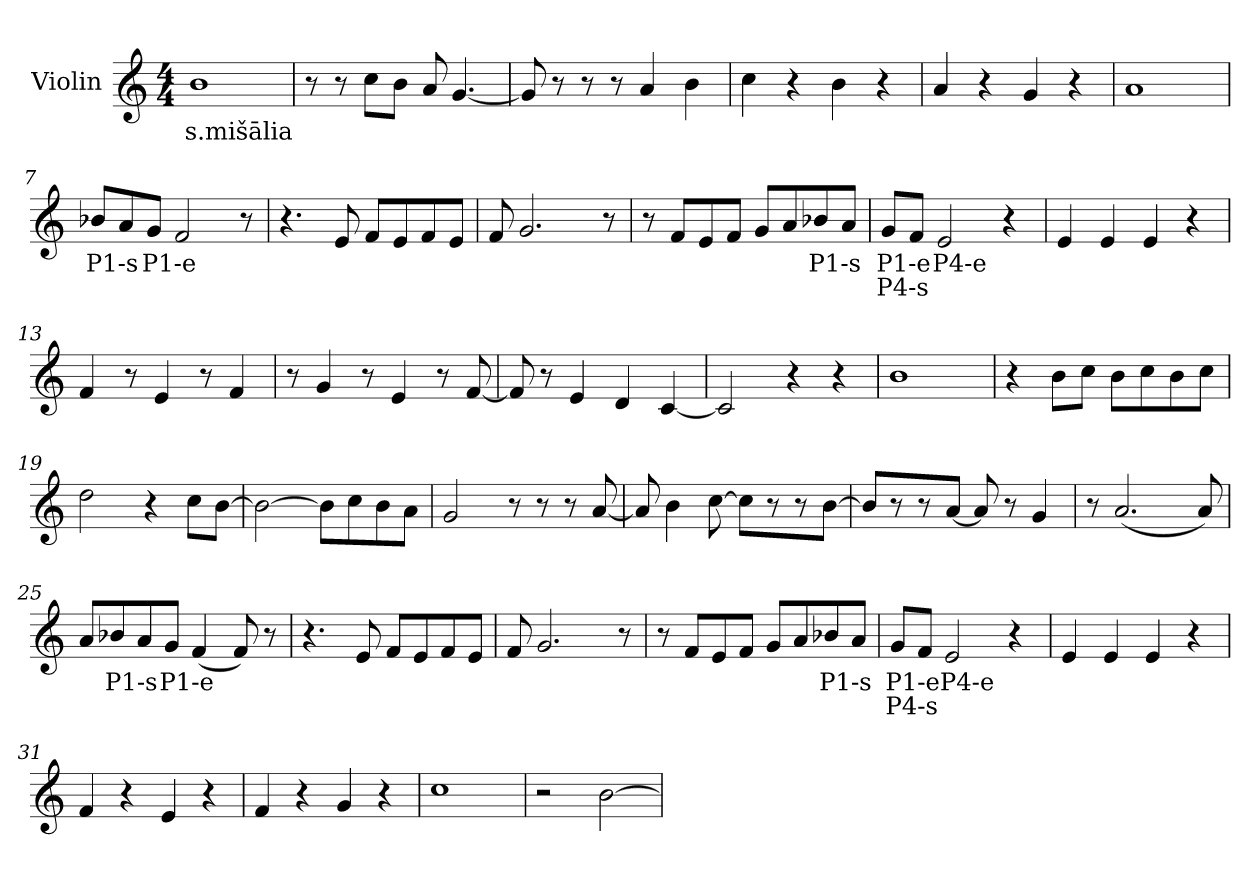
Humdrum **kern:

**kern	**text	**text
*part1	*part1	*part1
*staff1	*staff1	*staff1
*I"Violin	*	*
*clefG2	*	*
*k[]	*	*
*M4/4	*	*
*MM120	*	*
=1	=1	=1
!	!LO:LY:b	!
1b	s.mišālia	.
=2	=2	=2
8r	.	.
8r	.	.
8cc\L	.	.
8b\J	.	.
8a/	.	.
[4.g/	.	.
=3	=3	=3
8g/]	.	.
8r	.	.
8r	.	.
8r	.	.
4a/	.	.
4b\	.	.
=4	=4	=4
4cc\	.	.
4r	.	.
4b\	.	.
4r	.	.
=5	=5	=5
4a/	.	.
4r	.	.
4g/	.	.
4r	.	.
!!LO:LB:g=z
=6	=6	=6
1a	.	.
=7	=7	=7
!	!LO:LY:b	!
8b-Xi/L	P1-s	.
8ai/	.	.
!	!LO:LY:b	!
8gi/J	P1-e	.
2f/	.	.
8r	.	.
=8	=8	=8
4.r	.	.
8e/	.	.
8f/L	.	.
8e/	.	.
8f/	.	.
8e/J	.	.
=9	=9	=9
8f/	.	.
2.g/	.	.
8r	.	.
=10	=10	=10
8r	.	.
8f/L	.	.
8e/	.	.
8f/J	.	.
8g/L	.	.
8a/	.	.
!	!LO:LY:b	!
8b-Xi/	P1-s	.
8ai/J	.	.
=11	=11	=11
!	!LO:LY:b	!LO:LY:b
8gj/L	P1-e	P4-s
8fj/J	.	.
!	!LO:LY:b	!
2ej/	P4-e	.
4r	.	.
!!LO:LB:g=z
=12	=12	=12
4e/	.	.
4e/	.	.
4e/	.	.
4r	.	.
=13	=13	=13
4f/	.	.
8r	.	.
4e/	.	.
8r	.	.
4f/	.	.
=14	=14	=14
8r	.	.
4g/	.	.
8r	.	.
4e/	.	.
8r	.	.
[8f/	.	.
=15	=15	=15
8f/]	.	.
8r	.	.
4e/	.	.
4d/	.	.
[4c/	.	.
=16	=16	=16
2c/]	.	.
4r	.	.
4r	.	.
=17	=17	=17
1b	.	.
!!LO:LB:g=z
=18	=18	=18
4r	.	.
8b\L	.	.
8cc\J	.	.
8b\L	.	.
8cc\	.	.
8b\	.	.
8cc\J	.	.
=19	=19	=19
2dd\	.	.
4r	.	.
8cc\L	.	.
[8b\J	.	.
=20	=20	=20
2b\_	.	.
8b\L]	.	.
8cc\	.	.
8b\	.	.
8a\J	.	.
=21	=21	=21
2g/	.	.
8r	.	.
8r	.	.
8r	.	.
[8a/	.	.
=22	=22	=22
8a/]	.	.
4b\	.	.
[8cc\	.	.
8cc\L]	.	.
8r	.	.
8r	.	.
[8b\J	.	.
!!LO:LB:g=z
=23	=23	=23
8b/L]	.	.
8r	.	.
8r	.	.
[8a/J	.	.
8a/]	.	.
8r	.	.
4g/	.	.
=24	=24	=24
8r	.	.
(2.a/	.	.
8a/)	.	.
=25	=25	=25
8a/L	.	.
!	!LO:LY:b	!
8b-Xi/	P1-s	.
8ai/	.	.
!	!LO:LY:b	!
8gi/J	P1-e	.
(4f/	.	.
8f/)	.	.
8r	.	.
=26	=26	=26
4.r	.	.
8e/	.	.
8f/L	.	.
8e/	.	.
8f/	.	.
8e/J	.	.
=27	=27	=27
8f/	.	.
2.g/	.	.
8r	.	.
!!LO:LB:g=z
=28	=28	=28
8r	.	.
8f/L	.	.
8e/	.	.
8f/J	.	.
8g/L	.	.
8a/	.	.
!	!LO:LY:b	!
8b-Xi/	P1-s	.
8ai/J	.	.
=29	=29	=29
!	!LO:LY:b	!LO:LY:b
8gj/L	P1-e	P4-s
8fj/J	.	.
!	!LO:LY:b	!
2ej/	P4-e	.
4r	.	.
=30	=30	=30
4e/	.	.
4e/	.	.
4e/	.	.
4r	.	.
=31	=31	=31
4f/	.	.
4r	.	.
4e/	.	.
4r	.	.
=32	=32	=32
4f/	.	.
4r	.	.
4g/	.	.
4r	.	.
=33	=33	=33
1cc	.	.
!!LO:PB:g=z
=34	=34	=34
2r	.	.
[2b\	.	.
=	=	=
*-	*-	*-
